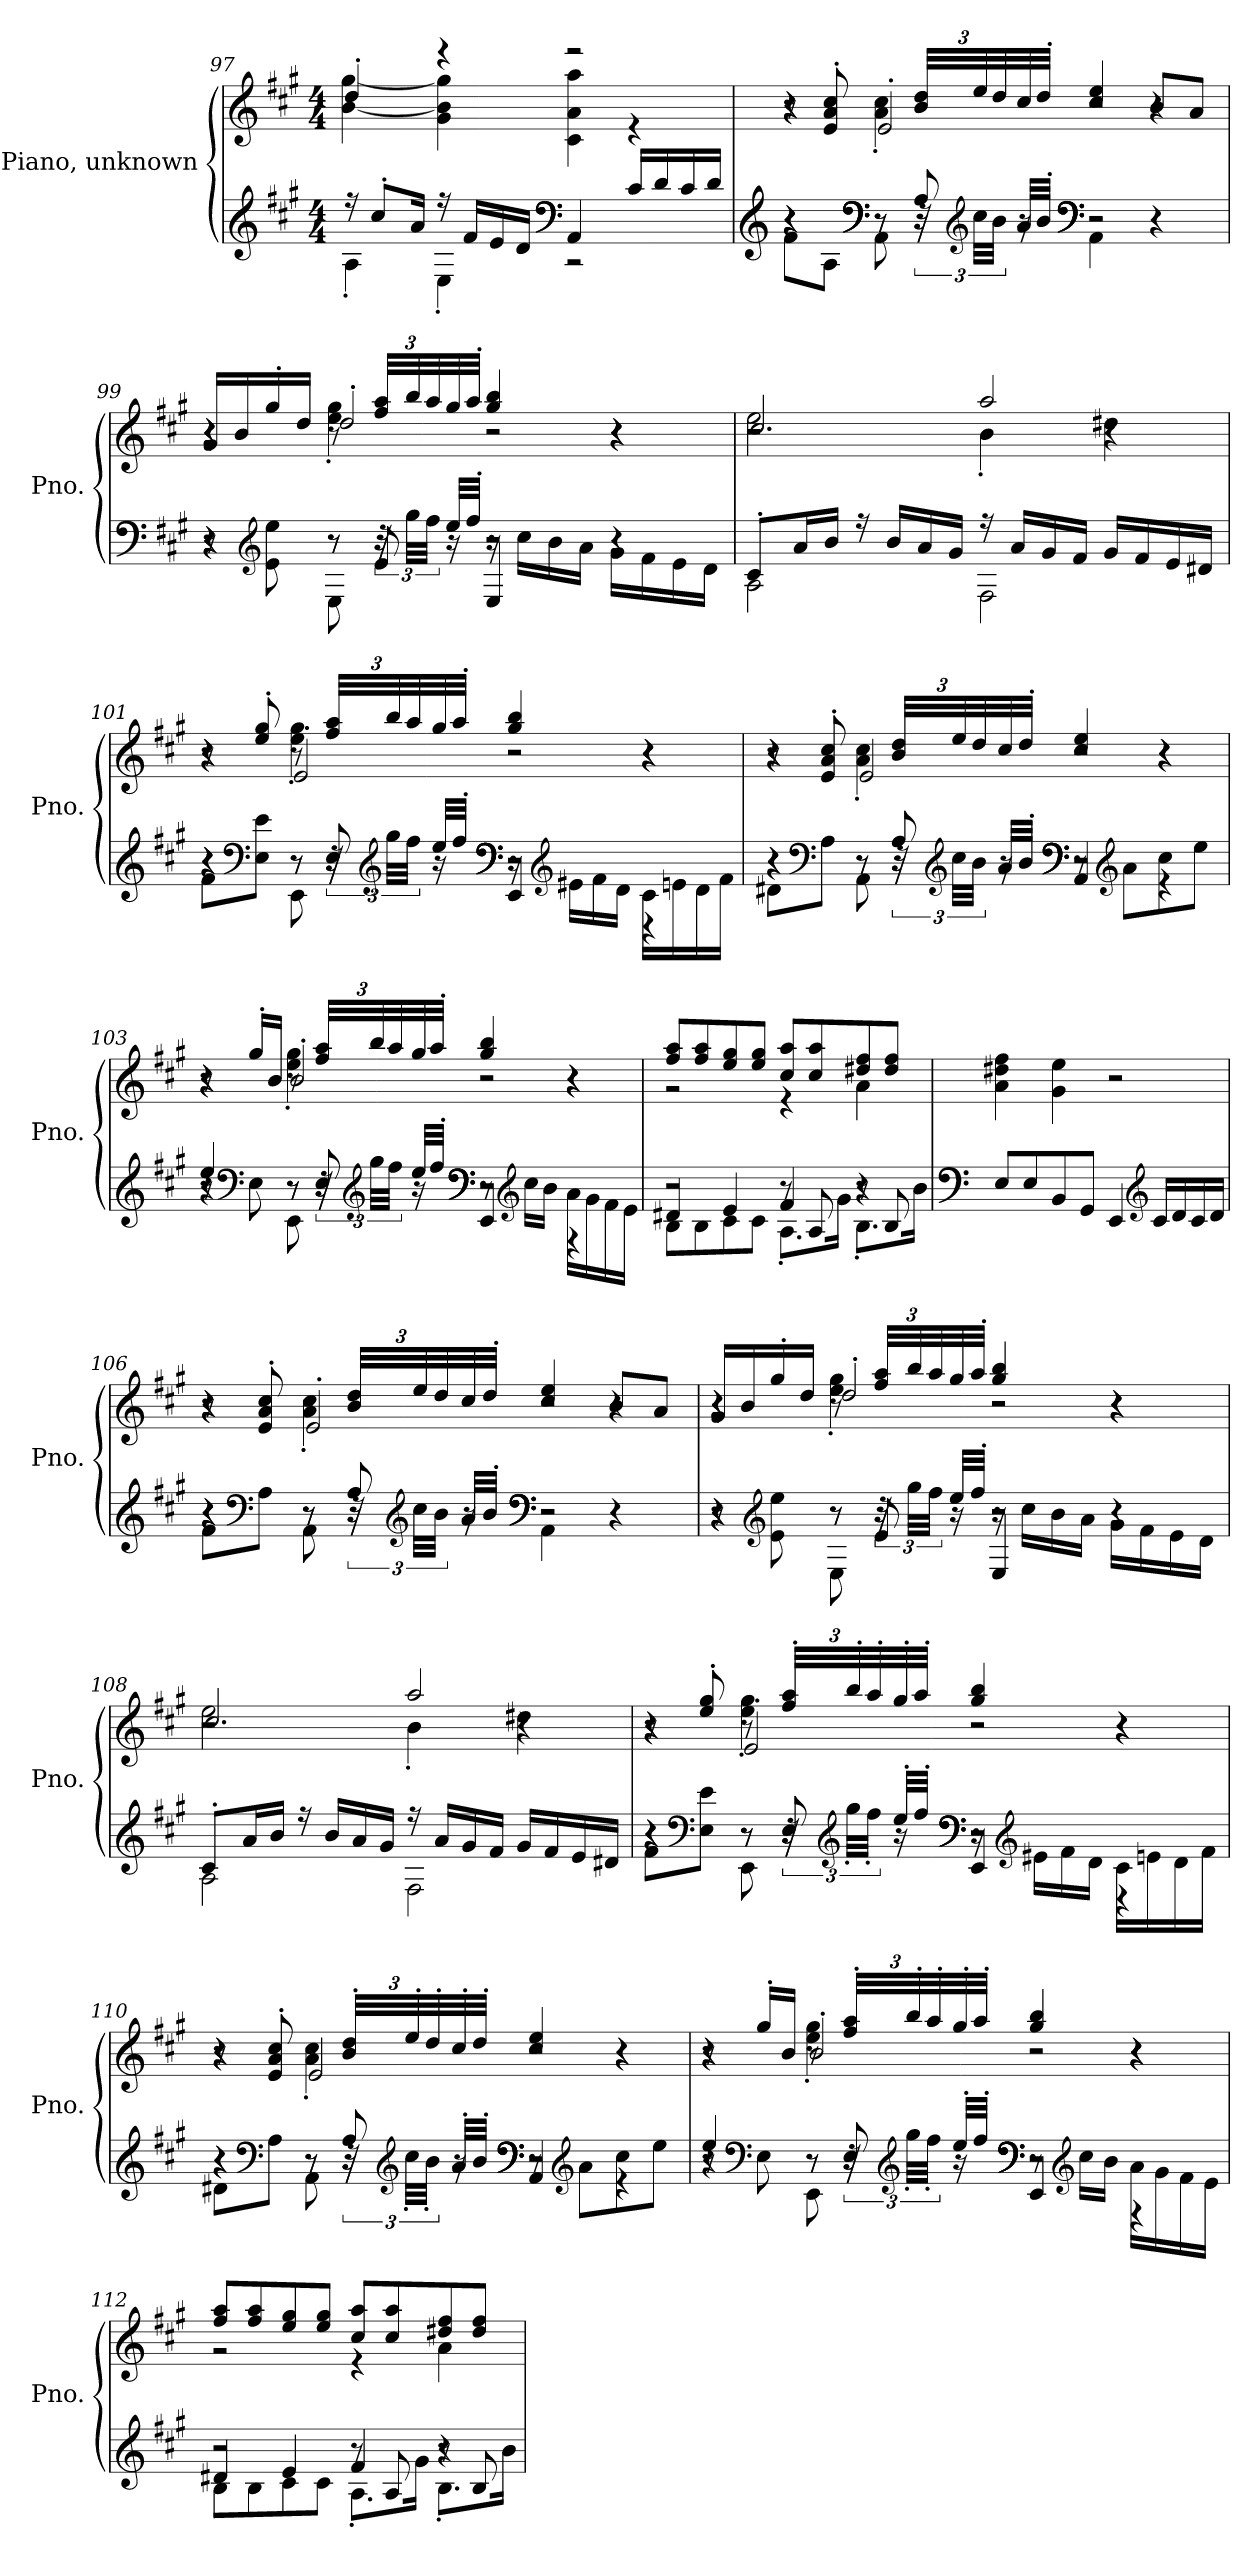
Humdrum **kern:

**kern	**kern
*part1	*part1
*staff2	*staff1
*I"Piano, unknown	*
*I'Pno.	*
*clefG2	*clefG2
*k[f#c#g#]	*k[f#c#g#]
*M4/4	*M4/4
=97	=97
*^	*^
16r	4A'\	4dd'/	[4b\ [4gg#\
8cc#'/L	.	.	.
16a/Jk	.	.	.
16r	4E'\	4r	4g#\ 4b\] 4gg#\]
16f#/LL	.	.	.
16e/	.	.	.
16d/JJ	.	.	.
*clefF4	*	*	*
4AA/	2r	2r	4c#\ 4a\ 4aa\
16c#/LL	.	.	4r
16d/	.	.	.
16c#/	.	.	.
16d/JJ	.	.	.
*v	*v	*	*
*	*v	*v
!!LO:LB:g=z
=98	=98
*clefG2	*
*^	*^
*	*^	*	*^
4r	8f#\L	4r	8r	4r	4r
.	8A\J	.	8e/' 8a/' 8cc#/'	.	.
*clefF4	*	*	*	*	*
8r	8AA\	8r	8r	4a\' 4cc#\'	2e'/
*	*	*	*Xbrackettup	*	*
16r	48r	8A/	48b/ 48dd/LLL	.	.
*clefG2	*	*	*	*	*
.	48cc#\LLL	.	48ee/	.	.
.	48b\JJJ	.	48dd/	.	.
32a/LLL	16r	.	32cc#/	.	.
32b'/JJJ	.	.	32dd'/JJJ	.	.
*clefF4	*	*	*	*	*
2r	4AA\	2r	4cc#/ 4ee/	2r	.
.	4r	.	8b/L	.	4r
.	.	.	8a/J	.	.
=99	=99	=99	=99	=99	=99
4r	8r	4r	16g#/LL	4r	4r
.	.	.	16b/	.	.
*clefG2	*	*	*	*	*
.	8e\ 8ee\	.	16gg#'/	.	.
.	.	.	16dd/JJ	.	.
8r	8E\	8r	8r	4ee\' 4gg#\'	2dd'/
16r	48r	8e/	48ff#/ 48aa/LLL	.	.
.	48gg#\LLL	.	48bb/	.	.
.	48ff#\JJJ	.	48aa/	.	.
32ee/LLL	16r	.	32gg#/	.	.
32ff#'/JJJ	.	.	32aa'/JJJ	.	.
2r	16r	4E/	4gg#/ 4bb/	2r	.
.	16cc#\LL	.	.	.	.
.	16b\	.	.	.	.
.	16a\JJ	.	.	.	.
.	16g#\LL	4r	4r	.	4r
.	16f#\	.	.	.	.
.	16e\	.	.	.	.
.	16d\JJ	.	.	.	.
*	*v	*v	*	*	*
!!LO:LB:g=z	!!	!!
=100	=100	=100	=100	=100
8c#'/L	2A\	2r	2ee\	2.cc#/
16a/L	.	.	.	.
16b/JJ	.	.	.	.
16r	.	.	.	.
16b/LL	.	.	.	.
16a/	.	.	.	.
16g#/JJ	.	.	.	.
16r	2F#\	2aa/	4b'\	.
16a/LL	.	.	.	.
16g#/	.	.	.	.
16f#/JJ	.	.	.	.
16g#/LL	.	.	4dd#X\	4r
16f#/	.	.	.	.
16e/	.	.	.	.
16d#X/JJ	.	.	.	.
=101	=101	=101	=101	=101
*	*^	*	*	*
4r	8f#\L	4r	8r	4r	4r
*clefF4	*	*	*	*	*
.	8E\ 8e\J	.	8ee/' 8gg#/'	.	.
8r	8EE\	8r	8r	4ee\' 4gg#\'	2e'/
16r	48r	8E/	48ff#/ 48aa/LLL	.	.
*clefG2	*	*	*	*	*
.	48gg#\LLL	.	48bb/	.	.
.	48ff#\JJJ	.	48aa/	.	.
32ee/LLL	16r	.	32gg#/	.	.
32ff#'/JJJ	.	.	32aa'/JJJ	.	.
*clefF4	*	*	*	*	*
2r	16r	4EE/	4gg#/ 4bb/	2r	.
*clefG2	*	*	*	*	*
.	16e#X\LL	.	.	.	.
.	16f#\	.	.	.	.
.	16d\JJ	.	.	.	.
.	16c#\LL	4r	4r	.	4r
.	16en\	.	.	.	.
.	16d\	.	.	.	.
.	16f#\JJ	.	.	.	.
!!LO:PB:g=z	!!	!!
=102	=102	=102	=102	=102	=102
4r	8d#X\L	4r	8r	4r	4r
*clefF4	*	*	*	*	*
.	8A\J	.	8e/' 8a/' 8cc#/'	.	.
8r	8AA\	8r	8r	4a\' 4cc#\'	2e/
16r	48r	8A/	48b/ 48dd/LLL	.	.
*clefG2	*	*	*	*	*
.	48cc#\LLL	.	48ee/	.	.
.	48b\JJJ	.	48dd/	.	.
32a/LLL	16r	.	32cc#/	.	.
32b'/JJJ	.	.	32dd'/JJJ	.	.
*clefF4	*	*	*	*	*
2r	8r	4AA/	4cc#/ 4ee/	2r	.
*clefG2	*	*	*	*	*
.	8a\L	.	.	.	.
.	8cc#\	4r	4r	.	4r
.	8ee\J	.	.	.	.
!!LO:LB:g=z	!!	!!
=103	=103	=103	=103	=103	=103
4ee/	8r	4r	8r	4r	4r
*clefF4	*	*	*	*	*
.	8E\	.	16gg#'/LL	.	.
.	.	.	16b/JJ	.	.
8r	8EE\	8r	8r	4ee\' 4gg#\'	2b'/
16r	48r	8E/	48ff#/ 48aa/LLL	.	.
*clefG2	*	*	*	*	*
.	48gg#\LLL	.	48bb/	.	.
.	48ff#\JJJ	.	48aa/	.	.
32ee/LLL	16r	.	32gg#/	.	.
32ff#'/JJJ	.	.	32aa'/JJJ	.	.
*clefF4	*	*	*	*	*
2r	8r	4EE/	4gg#/ 4bb/	2r	.
*clefG2	*	*	*	*	*
.	16cc#\LL	.	.	.	.
.	16b\JJ	.	.	.	.
.	16a\LL	4r	4r	.	4r
.	16g#\	.	.	.	.
.	16f#\	.	.	.	.
.	16e\JJ	.	.	.	.
*	*	*	*	*v	*v
=104	=104	=104	=104	=104
4d#X/	8B\L	2r	8ff#/ 8aa/L	2r
.	8B\	.	8ff#/ 8aa/	.
4e/	8c#\	.	8ee/ 8gg#/	.
.	8c#\J	.	8ee/ 8gg#/J	.
4f#/	8.A'\L	8r	8cc#/ 8aa/L	4r
.	.	8A/	8cc#/ 8aa/	.
.	16g#\Jk	.	.	.
4r	8.B'\L	8r	8dd#X/ 8ff#/	4a\
.	.	8B/	8dd#/ 8ff#/J	.
.	16b\Jk	.	.	.
*v	*v	*v	*	*
*	*v	*v
!!LO:LB:g=z
=105	=105
*clefF4	*
8E/L	4a\ 4dd#X\ 4ff#\
8E/	.
8BB/	4g#\ 4ee\
8GG#/J	.
4EE/	2r
*clefG2	*
16c#/LL	.
16d/	.
16c#/	.
16d/JJ	.
=106	=106
*^	*^
*	*^	*	*^
4r	8f#\L	4r	8r	4r	4r
*clefF4	*	*	*	*	*
.	8A\J	.	8e/' 8a/' 8cc#/'	.	.
8r	8AA\	8r	8r	4a\' 4cc#\'	2e'/
16r	48r	8A/	48b/ 48dd/LLL	.	.
*clefG2	*	*	*	*	*
.	48cc#\LLL	.	48ee/	.	.
.	48b\JJJ	.	48dd/	.	.
32a/LLL	16r	.	32cc#/	.	.
32b'/JJJ	.	.	32dd'/JJJ	.	.
*clefF4	*	*	*	*	*
2r	4AA\	2r	4cc#/ 4ee/	2r	.
.	4r	.	8b/L	.	4r
.	.	.	8a/J	.	.
!!LO:LB:g=z	!!	!!
=107	=107	=107	=107	=107	=107
4r	8r	4r	16g#/LL	4r	4r
.	.	.	16b/	.	.
*clefG2	*	*	*	*	*
.	8e\ 8ee\	.	16gg#'/	.	.
.	.	.	16dd/JJ	.	.
8r	8E\	8r	8r	4ee\' 4gg#\'	2dd'/
16r	48r	8e/	48ff#/ 48aa/LLL	.	.
.	48gg#\LLL	.	48bb/	.	.
.	48ff#\JJJ	.	48aa/	.	.
32ee/LLL	16r	.	32gg#/	.	.
32ff#'/JJJ	.	.	32aa'/JJJ	.	.
2r	16r	4E/	4gg#/ 4bb/	2r	.
.	16cc#\LL	.	.	.	.
.	16b\	.	.	.	.
.	16a\JJ	.	.	.	.
.	16g#\LL	4r	4r	.	4r
.	16f#\	.	.	.	.
.	16e\	.	.	.	.
.	16d\JJ	.	.	.	.
*	*v	*v	*	*	*
=108	=108	=108	=108	=108
8c#'/L	2A\	2r	2ee\	2.cc#/
16a/L	.	.	.	.
16b/JJ	.	.	.	.
16r	.	.	.	.
16b/LL	.	.	.	.
16a/	.	.	.	.
16g#/JJ	.	.	.	.
16r	2F#\	2aa/	4b'\	.
16a/LL	.	.	.	.
16g#/	.	.	.	.
16f#/JJ	.	.	.	.
16g#/LL	.	.	4dd#X\	4r
16f#/	.	.	.	.
16e/	.	.	.	.
16d#X/JJ	.	.	.	.
!!LO:LB:g=z	!!	!!
=109	=109	=109	=109	=109
*	*^	*	*	*
4r	8f#\L	4r	8r	4r	4r
*clefF4	*	*	*	*	*
.	8E\ 8e\J	.	8ee/' 8gg#/'	.	.
8r	8EE\	8r	8r	4ee\' 4gg#\'	2e'/
16r	48r	8E/	48ff#/' 48aa/'LLL	.	.
*clefG2	*	*	*	*	*
.	48gg#'\LLL	.	48bb'/	.	.
.	48ff#'\JJJ	.	48aa'/	.	.
32ee'/LLL	16r	.	32gg#'/	.	.
32ff#'/JJJ	.	.	32aa'/JJJ	.	.
*clefF4	*	*	*	*	*
2r	16r	4EE/	4gg#/ 4bb/	2r	.
*clefG2	*	*	*	*	*
.	16e#X\LL	.	.	.	.
.	16f#\	.	.	.	.
.	16d\JJ	.	.	.	.
.	16c#\LL	4r	4r	.	4r
.	16en\	.	.	.	.
.	16d\	.	.	.	.
.	16f#\JJ	.	.	.	.
!!LO:LB:g=z	!!	!!
=110	=110	=110	=110	=110	=110
4r	8d#X\L	4r	8r	4r	4r
*clefF4	*	*	*	*	*
.	8A\J	.	8e/' 8a/' 8cc#/'	.	.
8r	8AA\	8r	8r	4a\' 4cc#\'	2e/
16r	48r	8A/	48b/' 48dd/'LLL	.	.
*clefG2	*	*	*	*	*
.	48cc#'\LLL	.	48ee'/	.	.
.	48b'\JJJ	.	48dd'/	.	.
32a'/LLL	16r	.	32cc#'/	.	.
32b'/JJJ	.	.	32dd'/JJJ	.	.
*clefF4	*	*	*	*	*
2r	8r	4AA/	4cc#/ 4ee/	2r	.
*clefG2	*	*	*	*	*
.	8a\L	.	.	.	.
.	8cc#\	4r	4r	.	4r
.	8ee\J	.	.	.	.
!!LO:PB:g=z	!!	!!
=111	=111	=111	=111	=111	=111
4ee/	8r	4r	8r	4r	4r
*clefF4	*	*	*	*	*
.	8E\	.	16gg#'/LL	.	.
.	.	.	16b/JJ	.	.
8r	8EE\	8r	8r	4ee\' 4gg#\'	2b'/
16r	48r	8E/	48ff#/' 48aa/'LLL	.	.
*clefG2	*	*	*	*	*
.	48gg#'\LLL	.	48bb'/	.	.
.	48ff#'\JJJ	.	48aa'/	.	.
32ee'/LLL	16r	.	32gg#'/	.	.
32ff#'/JJJ	.	.	32aa'/JJJ	.	.
*clefF4	*	*	*	*	*
2r	8r	4EE/	4gg#/ 4bb/	2r	.
*clefG2	*	*	*	*	*
.	16cc#\LL	.	.	.	.
.	16b\JJ	.	.	.	.
.	16a\LL	4r	4r	.	4r
.	16g#\	.	.	.	.
.	16f#\	.	.	.	.
.	16e\JJ	.	.	.	.
*	*	*	*	*v	*v
=112	=112	=112	=112	=112
4d#X/	8B\L	2r	8ff#/ 8aa/L	2r
.	8B\	.	8ff#/ 8aa/	.
4e/	8c#\	.	8ee/ 8gg#/	.
.	8c#\J	.	8ee/ 8gg#/J	.
4f#/	8.A'\L	8r	8cc#/ 8aa/L	4r
.	.	8A/	8cc#/ 8aa/	.
.	16g#\Jk	.	.	.
4r	8.B'\L	8r	8dd#X/ 8ff#/	4a\
.	.	8B/	8dd#/ 8ff#/J	.
.	16b\Jk	.	.	.
*v	*v	*v	*	*
*	*v	*v
=	=
*-	*-
